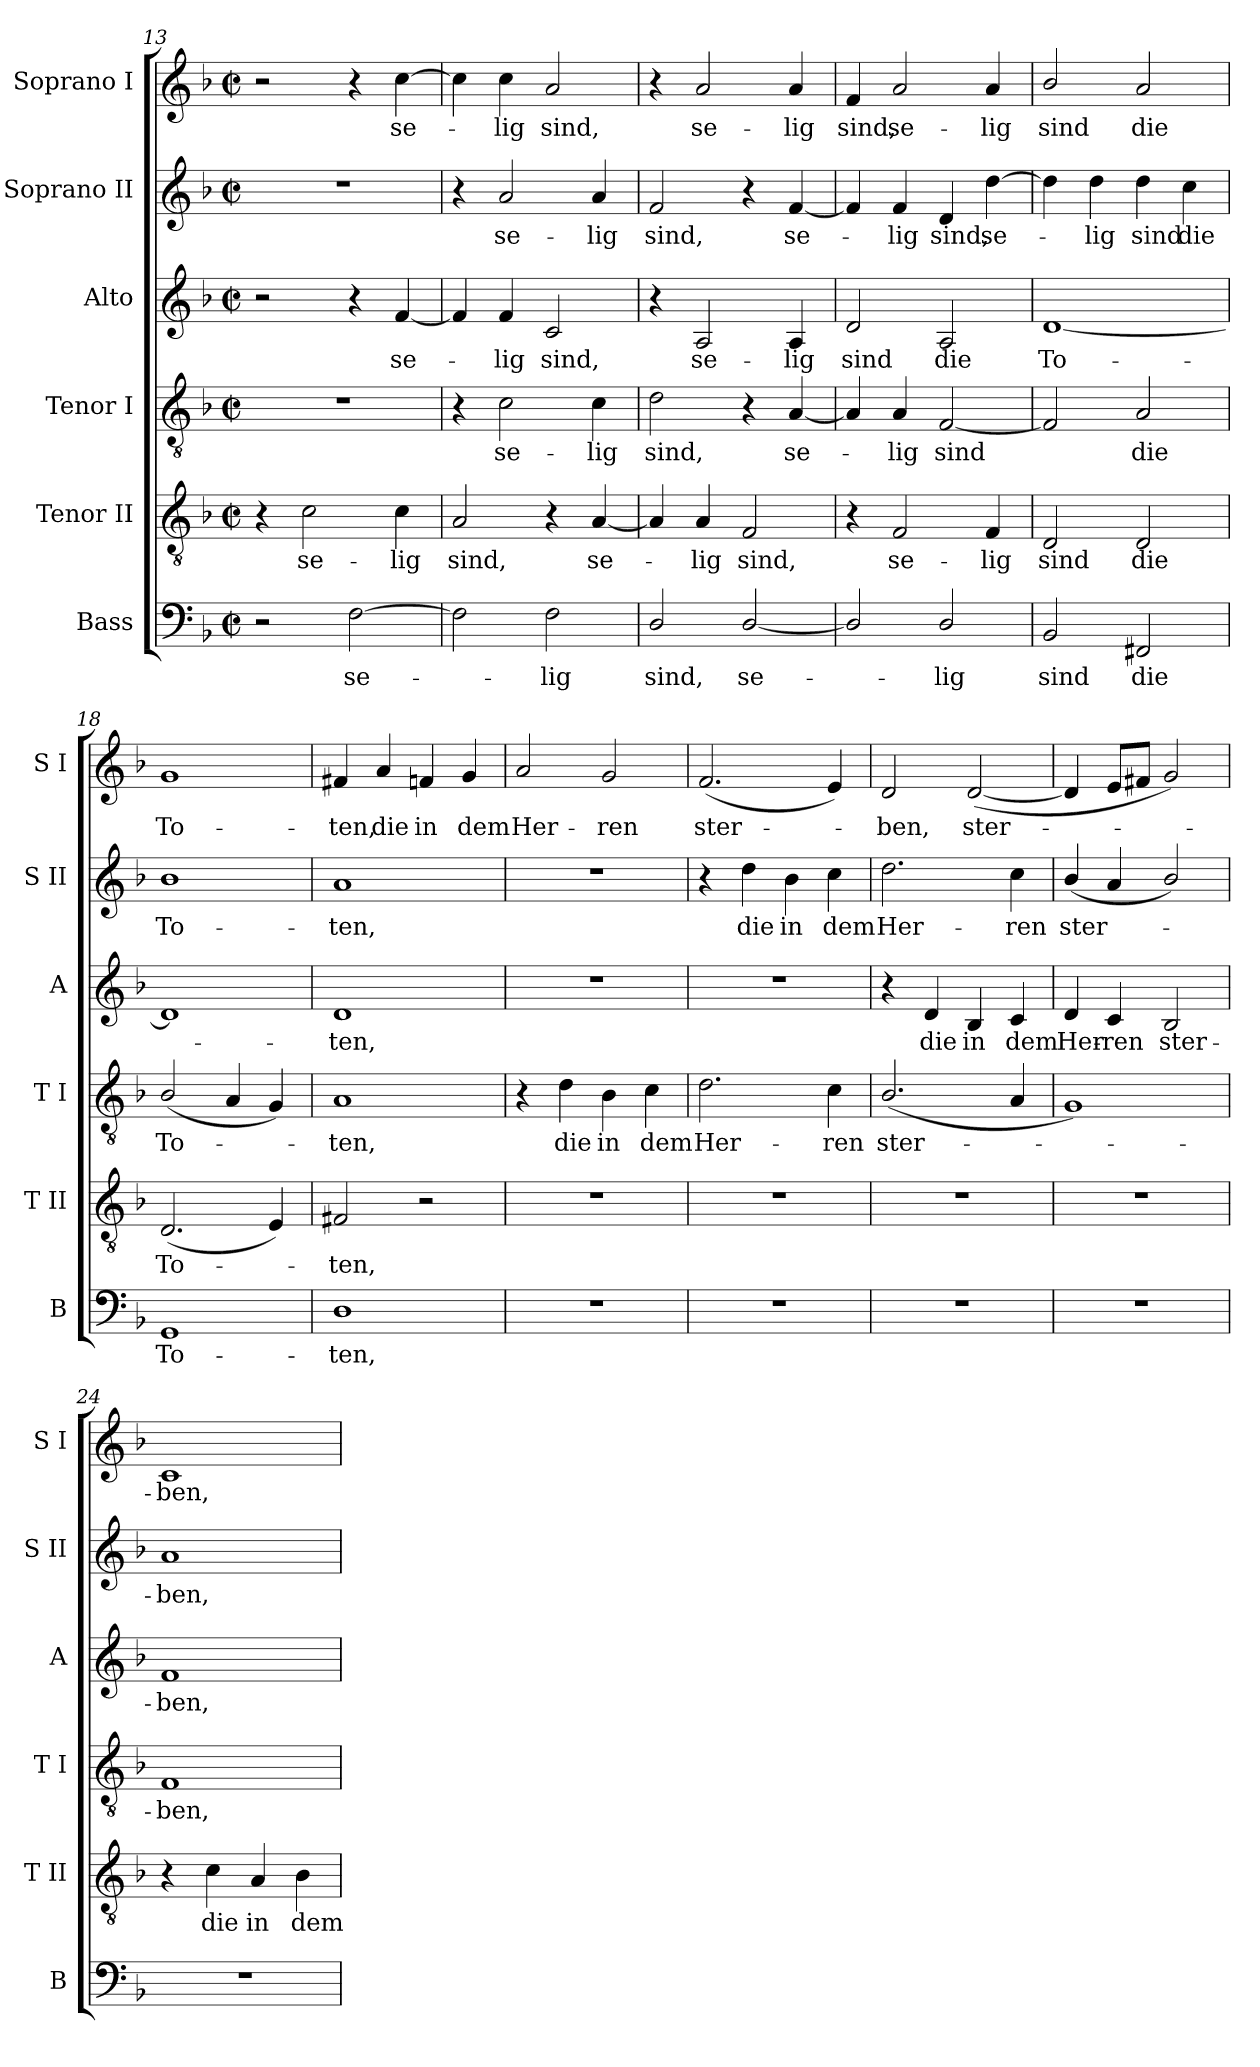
**kern	**text	**kern	**text	**kern	**text	**kern	**text	**kern	**text	**kern	**text
*part6	*part6	*part5	*part5	*part4	*part4	*part3	*part3	*part2	*part2	*part1	*part1
*staff6	*staff6	*staff5	*staff5	*staff4	*staff4	*staff3	*staff3	*staff2	*staff2	*staff1	*staff1
*I"Bass	*	*I"Tenor II	*	*I"Tenor I	*	*I"Alto	*	*I"Soprano II	*	*I"Soprano I	*
*I'B	*	*I'T II	*	*I'T I	*	*I'A	*	*I'S II	*	*I'S I	*
*clefF4	*	*clefGv2	*	*clefGv2	*	*clefG2	*	*clefG2	*	*clefG2	*
*k[b-]	*	*k[b-]	*	*k[b-]	*	*k[b-]	*	*k[b-]	*	*k[b-]	*
*F:	*	*F:	*	*F:	*	*F:	*	*F:	*	*F:	*
*M2/2	*	*M2/2	*	*M2/2	*	*M2/2	*	*M2/2	*	*M2/2	*
*met(c|)	*	*met(c|)	*	*met(c|)	*	*met(c|)	*	*met(c|)	*	*met(c|)	*
=13	=13	=13	=13	=13	=13	=13	=13	=13	=13	=13	=13
2r	.	4r	.	1r	.	2r	.	1r	.	2r	.
!	!	!	!LO:LY:b	!	!	!	!	!	!	!	!
.	.	2c\	se-	.	.	.	.	.	.	.	.
!	!LO:LY:b	!	!	!	!	!	!	!	!	!	!
[2F\	se-	.	.	.	.	4r	.	.	.	4r	.
!	!	!	!LO:LY:b	!	!	!	!LO:LY:b	!	!	!	!LO:LY:b
.	.	4c\	-lig	.	.	[4f/	se-	.	.	[4cc\	se-
=14	=14	=14	=14	=14	=14	=14	=14	=14	=14	=14	=14
!	!	!	!LO:LY:b	!	!	!	!	!	!	!	!
2F\]	.	2A/	sind,	4r	.	4f/]	.	4r	.	4cc\]	.
!	!	!	!	!	!LO:LY:b	!	!LO:LY:b	!	!LO:LY:b	!	!LO:LY:b
.	.	.	.	2c\	se-	4f/	lig	2a/	se-	4cc\	lig
!	!LO:LY:b	!	!	!	!	!	!LO:LY:b	!	!	!	!LO:LY:b
2F\	lig	4r	.	.	.	2c/	sind,	.	.	2a/	sind,
!	!	!	!LO:LY:b	!	!LO:LY:b	!	!	!	!LO:LY:b	!	!
.	.	[4A/	se-	4c\	-lig	.	.	4a/	-lig	.	.
=15	=15	=15	=15	=15	=15	=15	=15	=15	=15	=15	=15
!	!LO:LY:b	!	!	!	!LO:LY:b	!	!	!	!LO:LY:b	!	!
2D/	sind,	4A/]	.	2d\	sind,	4r	.	2f/	sind,	4r	.
!	!	!	!LO:LY:b	!	!	!	!LO:LY:b	!	!	!	!LO:LY:b
.	.	4A/	lig	.	.	2A/	se-	.	.	2a/	se-
!	!LO:LY:b	!	!LO:LY:b	!	!	!	!	!	!	!	!
[2D/	se-	2F/	sind,	4r	.	.	.	4r	.	.	.
!	!	!	!	!	!LO:LY:b	!	!LO:LY:b	!	!LO:LY:b	!	!LO:LY:b
.	.	.	.	[4A/	se-	4A/	-lig	[4f/	se-	4a/	-lig
=16	=16	=16	=16	=16	=16	=16	=16	=16	=16	=16	=16
!	!	!	!	!	!	!	!LO:LY:b	!	!	!	!LO:LY:b
2D/]	.	4r	.	4A/]	.	2d/	sind	4f/]	.	4f/	sind,
!	!	!	!LO:LY:b	!	!LO:LY:b	!	!	!	!LO:LY:b	!	!LO:LY:b
.	.	2F/	se-	4A/	lig	.	.	4f/	lig	2a/	se-
!	!LO:LY:b	!	!	!	!LO:LY:b	!	!LO:LY:b	!	!LO:LY:b	!	!
2D/	lig	.	.	[2F/	sind	2A/	die	4d/	sind,	.	.
!	!	!	!LO:LY:b	!	!	!	!	!	!LO:LY:b	!	!LO:LY:b
.	.	4F/	-lig	.	.	.	.	[4dd\	se-	4a/	-lig
=17	=17	=17	=17	=17	=17	=17	=17	=17	=17	=17	=17
!	!LO:LY:b	!	!LO:LY:b	!	!	!	!LO:LY:b	!	!	!	!LO:LY:b
2BB-/	sind	2D/	sind	2F/]	.	[1d	To-	4dd\]	.	2b-/	sind
!	!	!	!	!	!	!	!	!	!LO:LY:b	!	!
.	.	.	.	.	.	.	.	4dd\	lig	.	.
!	!LO:LY:b	!	!LO:LY:b	!	!LO:LY:b	!	!	!	!LO:LY:b	!	!LO:LY:b
2FF#X/	die	2D/	die	2A/	die	.	.	4dd\	sind	2a/	die
!	!	!	!	!	!	!	!	!	!LO:LY:b	!	!
.	.	.	.	.	.	.	.	4cc\	die	.	.
=18	=18	=18	=18	=18	=18	=18	=18	=18	=18	=18	=18
!	!LO:LY:b	!	!LO:LY:b	!	!LO:LY:b	!	!	!	!LO:LY:b	!	!LO:LY:b
1GG	To-	(<2.D/	To-	(<2B-/	To-	1d]	.	1b-	To-	1g	To-
.	.	.	.	4A/	.	.	.	.	.	.	.
.	.	4E/)	.	4G/)	.	.	.	.	.	.	.
=19	=19	=19	=19	=19	=19	=19	=19	=19	=19	=19	=19
!	!LO:LY:b	!	!LO:LY:b	!	!LO:LY:b	!	!LO:LY:b	!	!LO:LY:b	!	!LO:LY:b
1D	-ten,	2F#X/	ten,	1A	ten,	1d	ten,	1a	-ten,	4f#X/	-ten,
!	!	!	!	!	!	!	!	!	!	!	!LO:LY:b
.	.	.	.	.	.	.	.	.	.	4a/	die
!	!	!	!	!	!	!	!	!	!	!	!LO:LY:b
.	.	2r	.	.	.	.	.	.	.	4fn/	in
!	!	!	!	!	!	!	!	!	!	!	!LO:LY:b
.	.	.	.	.	.	.	.	.	.	4g/	dem
!!LO:PB:g=z
=20	=20	=20	=20	=20	=20	=20	=20	=20	=20	=20	=20
!	!	!	!	!	!	!	!	!	!	!	!LO:LY:b
1r	.	1r	.	4r	.	1r	.	1r	.	2a/	Her-
!	!	!	!	!	!LO:LY:b	!	!	!	!	!	!
.	.	.	.	4d\	die	.	.	.	.	.	.
!	!	!	!	!	!LO:LY:b	!	!	!	!	!	!LO:LY:b
.	.	.	.	4B-\	in	.	.	.	.	2g/	-ren
!	!	!	!	!	!LO:LY:b	!	!	!	!	!	!
.	.	.	.	4c\	dem	.	.	.	.	.	.
=21	=21	=21	=21	=21	=21	=21	=21	=21	=21	=21	=21
!	!	!	!	!	!LO:LY:b	!	!	!	!	!	!LO:LY:b
1r	.	1r	.	2.d\	Her-	1r	.	4r	.	(<2.f/	ster-
!	!	!	!	!	!	!	!	!	!LO:LY:b	!	!
.	.	.	.	.	.	.	.	4dd\	die	.	.
!	!	!	!	!	!	!	!	!	!LO:LY:b	!	!
.	.	.	.	.	.	.	.	4b-\	in	.	.
!	!	!	!	!	!LO:LY:b	!	!	!	!LO:LY:b	!	!
.	.	.	.	4c\	-ren	.	.	4cc\	dem	4e/)	.
=22	=22	=22	=22	=22	=22	=22	=22	=22	=22	=22	=22
!	!	!	!	!	!LO:LY:b	!	!	!	!LO:LY:b	!	!LO:LY:b
1r	.	1r	.	(<2.B-/	ster-	4r	.	2.dd\	Her-	2d/	ben,
!	!	!	!	!	!	!	!LO:LY:b	!	!	!	!
.	.	.	.	.	.	4d/	die	.	.	.	.
!	!	!	!	!	!	!	!LO:LY:b	!	!	!	!LO:LY:b
.	.	.	.	.	.	4B-/	in	.	.	(<[2d/	ster-
!	!	!	!	!	!	!	!LO:LY:b	!	!LO:LY:b	!	!
.	.	.	.	4A/	.	4c/	dem	4cc\	-ren	.	.
=23	=23	=23	=23	=23	=23	=23	=23	=23	=23	=23	=23
!	!	!	!	!	!	!	!LO:LY:b	!	!LO:LY:b	!	!
1r	.	1r	.	1G)	.	4d/	Her-	(<4b-/	ster-	4d/]	.
!	!	!	!	!	!	!	!LO:LY:b	!	!	!	!
.	.	.	.	.	.	4c/	-ren	4a/	.	8e/L	.
.	.	.	.	.	.	.	.	.	.	8f#X/J	.
!	!	!	!	!	!	!	!LO:LY:b	!	!	!	!
.	.	.	.	.	.	2B-/	ster-	2b-/)	.	2g/)	.
=24	=24	=24	=24	=24	=24	=24	=24	=24	=24	=24	=24
!	!	!	!	!	!LO:LY:b	!	!LO:LY:b	!	!LO:LY:b	!	!LO:LY:b
1r	.	4r	.	1F	ben,	1f	-ben,	1a	ben,	1c	ben,
!	!	!	!LO:LY:b	!	!	!	!	!	!	!	!
.	.	4c\	die	.	.	.	.	.	.	.	.
!	!	!	!LO:LY:b	!	!	!	!	!	!	!	!
.	.	4A/	in	.	.	.	.	.	.	.	.
!	!	!	!LO:LY:b	!	!	!	!	!	!	!	!
.	.	4B-\	dem	.	.	.	.	.	.	.	.
=	=	=	=	=	=	=	=	=	=	=	=
*-	*-	*-	*-	*-	*-	*-	*-	*-	*-	*-	*-
